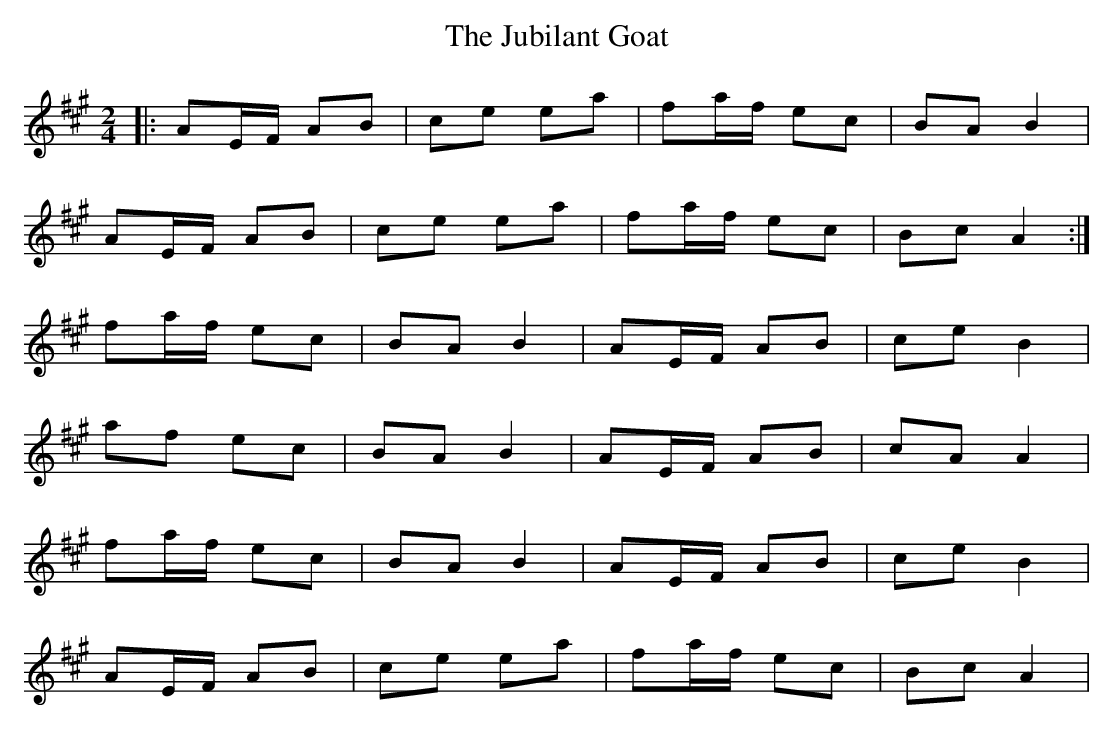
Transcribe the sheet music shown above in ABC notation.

X:1
T: The Jubilant Goat
M: 2/4
L: 1/8
K: Amaj
|:AE/F/ AB|ce ea|fa/f/ ec|BA B2|
AE/F/ AB|ce ea|fa/f/ ec|Bc A2:|
fa/f/ ec|BA B2|AE/F/ AB|ce B2|
af ec|BA B2|AE/F/ AB|cA A2|
fa/f/ ec|BA B2|AE/F/ AB|ce B2|
AE/F/ AB|ce ea|fa/f/ ec|Bc A2|
